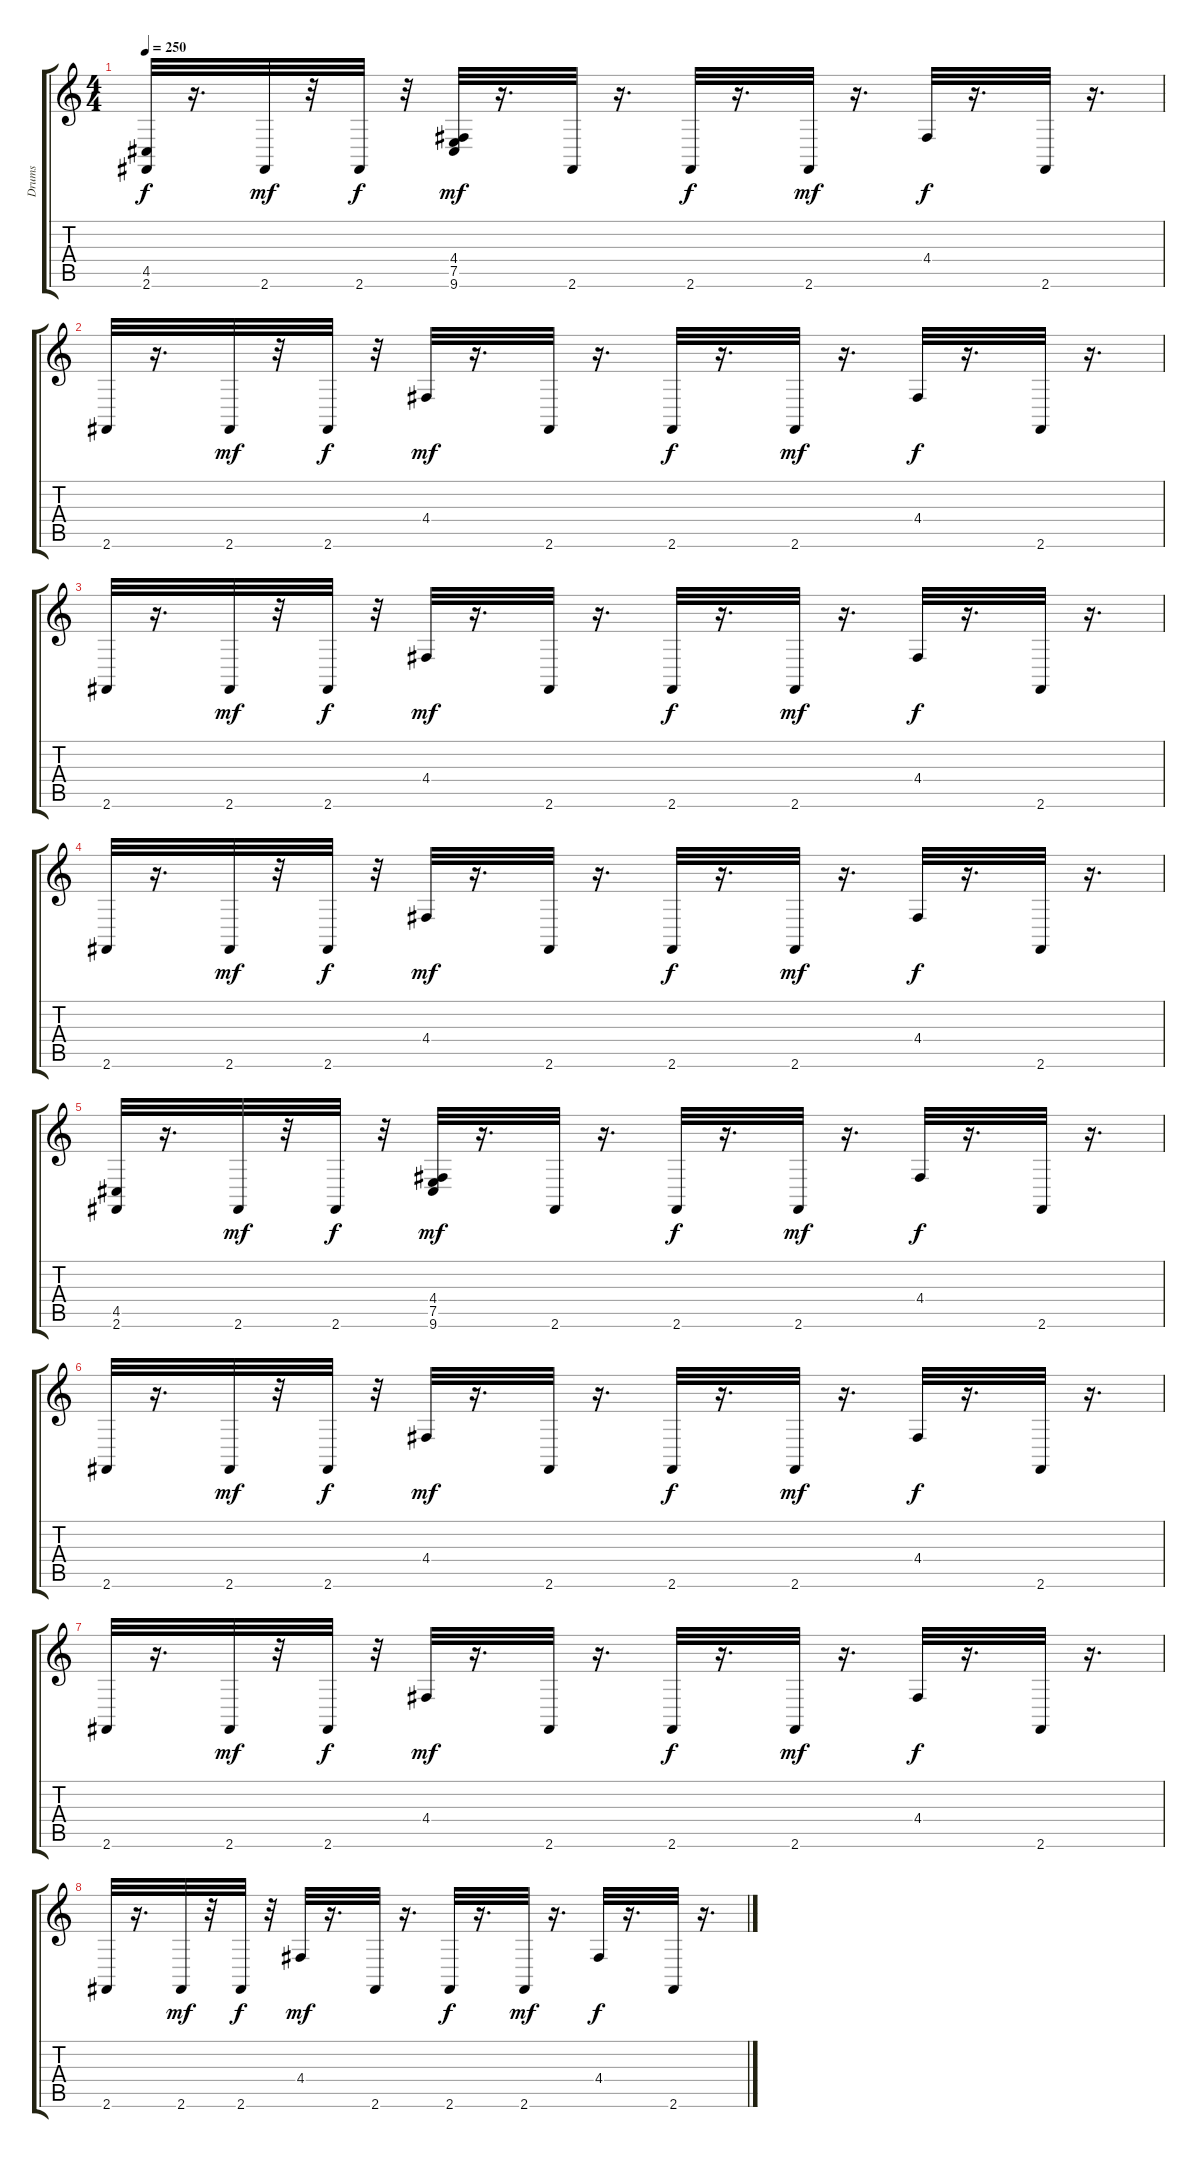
\track ("Drums" "Drums") {instrument synthdrum}
\staff {score tabs}
\tuning (E4 B3 G3 D3 A2 E2) {hide}
\ts (4 4)
\tempo 250
\clef g2
\ks c
(4.5 2.6).32{dy f} r.16{d} 2.6.32{dy mf} r.32 2.6.32{dy f} r.32 (4.4 7.5 9.6).32{dy mf} r.16{d} 2.6.32 r.16{d} 2.6.32{dy f} r.16{d} 2.6.32{dy mf} r.16{d} 4.4.32{dy f} r.16{d} 2.6.32 r.16{d} |
2.6.32 r.16{d} 2.6.32{dy mf} r.32 2.6.32{dy f} r.32 4.4.32{dy mf} r.16{d} 2.6.32 r.16{d} 2.6.32{dy f} r.16{d} 2.6.32{dy mf} r.16{d} 4.4.32{dy f} r.16{d} 2.6.32 r.16{d} |
2.6.32 r.16{d} 2.6.32{dy mf} r.32 2.6.32{dy f} r.32 4.4.32{dy mf} r.16{d} 2.6.32 r.16{d} 2.6.32{dy f} r.16{d} 2.6.32{dy mf} r.16{d} 4.4.32{dy f} r.16{d} 2.6.32 r.16{d} |
2.6.32 r.16{d} 2.6.32{dy mf} r.32 2.6.32{dy f} r.32 4.4.32{dy mf} r.16{d} 2.6.32 r.16{d} 2.6.32{dy f} r.16{d} 2.6.32{dy mf} r.16{d} 4.4.32{dy f} r.16{d} 2.6.32 r.16{d} |
(4.5 2.6).32 r.16{d} 2.6.32{dy mf} r.32 2.6.32{dy f} r.32 (4.4 7.5 9.6).32{dy mf} r.16{d} 2.6.32 r.16{d} 2.6.32{dy f} r.16{d} 2.6.32{dy mf} r.16{d} 4.4.32{dy f} r.16{d} 2.6.32 r.16{d} |
2.6.32 r.16{d} 2.6.32{dy mf} r.32 2.6.32{dy f} r.32 4.4.32{dy mf} r.16{d} 2.6.32 r.16{d} 2.6.32{dy f} r.16{d} 2.6.32{dy mf} r.16{d} 4.4.32{dy f} r.16{d} 2.6.32 r.16{d} |
2.6.32 r.16{d} 2.6.32{dy mf} r.32 2.6.32{dy f} r.32 4.4.32{dy mf} r.16{d} 2.6.32 r.16{d} 2.6.32{dy f} r.16{d} 2.6.32{dy mf} r.16{d} 4.4.32{dy f} r.16{d} 2.6.32 r.16{d} |
2.6.32 r.16{d} 2.6.32{dy mf} r.32 2.6.32{dy f} r.32 4.4.32{dy mf} r.16{d} 2.6.32 r.16{d} 2.6.32{dy f} r.16{d} 2.6.32{dy mf} r.16{d} 4.4.32{dy f} r.16{d} 2.6.32 r.16{d}
